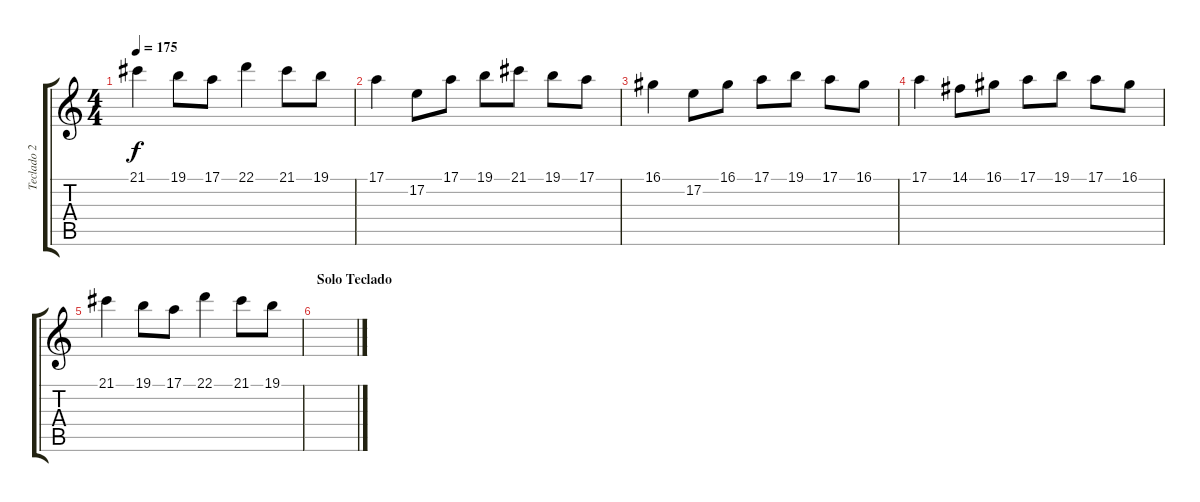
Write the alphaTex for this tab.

\track ("Teclado 2" "Teclado 2") {instrument lead2sawtooth}
\staff {score tabs}
\tuning (E4 B3 G3 D3 A2 E2) {hide}
\ts (4 4)
\tempo 175
\clef g2
\ks c
21.1.4{dy f} 19.1.8 17.1.8 22.1.4 21.1.8 19.1.8 |
17.1.4{volume 9 instrument lead2sawtooth} 17.2.8 17.1.8 19.1.8 21.1.8 19.1.8 17.1.8 |
16.1.4 17.2.8 16.1.8 17.1.8 19.1.8 17.1.8 16.1.8 |
17.1.4 14.1.8 16.1.8 17.1.8 19.1.8 17.1.8 16.1.8 |
21.1.4 19.1.8 17.1.8 22.1.4 21.1.8 19.1.8 |
\section ("" "Solo Teclado")
